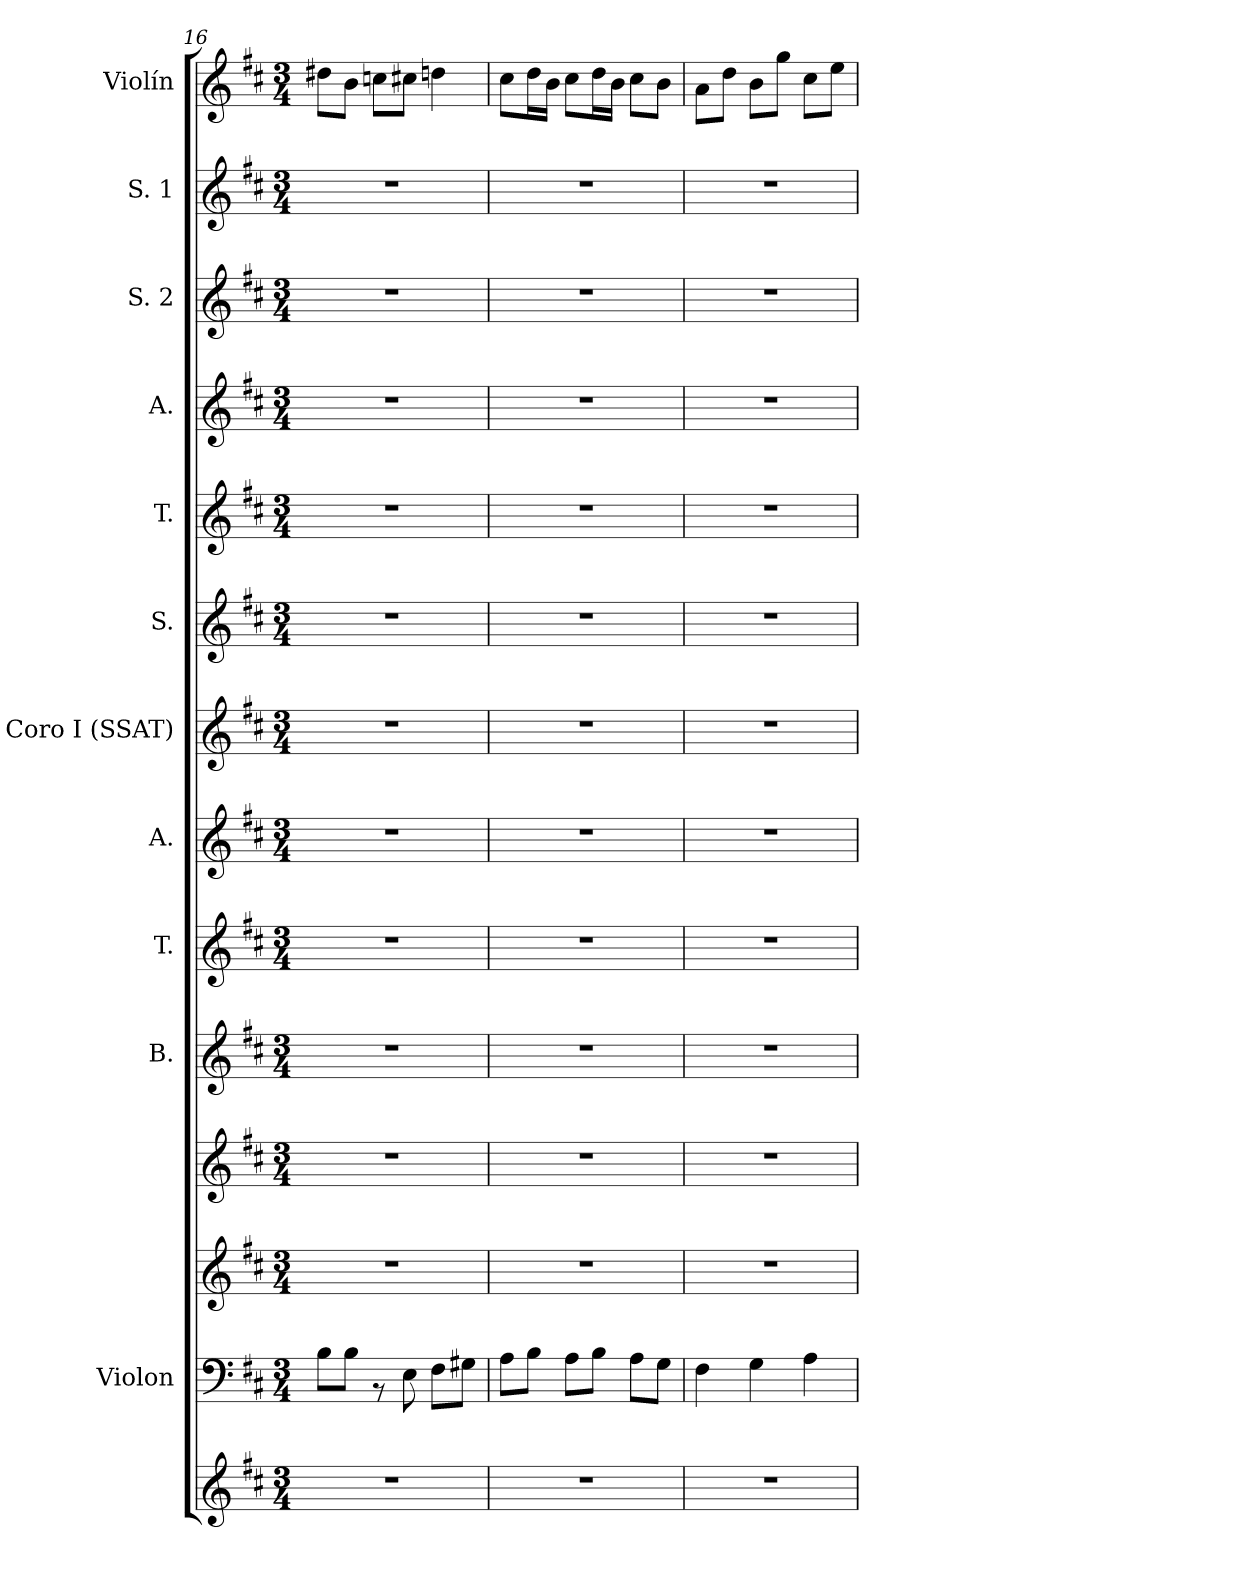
**kern	**kern	**kern	**kern	**kern	**kern	**kern	**kern	**kern	**kern	**kern	**kern	**kern	**kern
*part14	*part13	*part12	*part11	*part10	*part9	*part8	*part7	*part6	*part5	*part4	*part3	*part2	*part1
*staff14	*staff13	*staff12	*staff11	*staff10	*staff9	*staff8	*staff7	*staff6	*staff5	*staff4	*staff3	*staff2	*staff1
*	*I"Violon	*	*	*I"B.	*I"T.	*I"A.	*I"Coro I (SSAT)	*I"S.	*I"T.	*I"A.	*I"S. 2	*I"S. 1	*I"Violín
*	*I'Violon	*	*	*	*	*	*	*	*	*	*I'S. 2	*I'S. 1	*I'Violín
*clefG2	*clefF4	*clefG2	*clefG2	*clefG2	*clefG2	*clefG2	*clefG2	*clefG2	*clefG2	*clefG2	*clefG2	*clefG2	*clefG2
*k[f#c#]	*k[f#c#]	*k[f#c#]	*k[f#c#]	*k[f#c#]	*k[f#c#]	*k[f#c#]	*k[f#c#]	*k[f#c#]	*k[f#c#]	*k[f#c#]	*k[f#c#]	*k[f#c#]	*k[f#c#]
*D:	*D:	*D:	*D:	*D:	*D:	*D:	*D:	*D:	*D:	*D:	*D:	*D:	*D:
*M3/4	*M3/4	*M3/4	*M3/4	*M3/4	*M3/4	*M3/4	*M3/4	*M3/4	*M3/4	*M3/4	*M3/4	*M3/4	*M3/4
=16	=16	=16	=16	=16	=16	=16	=16	=16	=16	=16	=16	=16	=16
2.r	8B\L	2.r	2.r	2.r	2.r	2.r	2.r	2.r	2.r	2.r	2.r	2.r	8dd#X\L
.	8B\J	.	.	.	.	.	.	.	.	.	.	.	8b\J
.	8rAA	.	.	.	.	.	.	.	.	.	.	.	8ccn\L
.	8E\	.	.	.	.	.	.	.	.	.	.	.	8cc#X\J
.	8F#\L	.	.	.	.	.	.	.	.	.	.	.	4ddn\
.	8G#X\J	.	.	.	.	.	.	.	.	.	.	.	.
=17	=17	=17	=17	=17	=17	=17	=17	=17	=17	=17	=17	=17	=17
2.r	8A\L	2.r	2.r	2.r	2.r	2.r	2.r	2.r	2.r	2.r	2.r	2.r	8cc#\L
.	8B\J	.	.	.	.	.	.	.	.	.	.	.	16dd\L
.	.	.	.	.	.	.	.	.	.	.	.	.	16b\JJ
.	8A\L	.	.	.	.	.	.	.	.	.	.	.	8cc#\L
.	8B\J	.	.	.	.	.	.	.	.	.	.	.	16dd\L
.	.	.	.	.	.	.	.	.	.	.	.	.	16b\JJ
.	8A\L	.	.	.	.	.	.	.	.	.	.	.	8cc#\L
.	8G\J	.	.	.	.	.	.	.	.	.	.	.	8b\J
!!LO:LB:g=z
=18	=18	=18	=18	=18	=18	=18	=18	=18	=18	=18	=18	=18	=18
2.r	4F#\	2.r	2.r	2.r	2.r	2.r	2.r	2.r	2.r	2.r	2.r	2.r	8a\L
.	.	.	.	.	.	.	.	.	.	.	.	.	8dd\J
.	4G\	.	.	.	.	.	.	.	.	.	.	.	8b\L
.	.	.	.	.	.	.	.	.	.	.	.	.	8gg\J
.	4A\	.	.	.	.	.	.	.	.	.	.	.	8cc#\L
.	.	.	.	.	.	.	.	.	.	.	.	.	8ee\J
=	=	=	=	=	=	=	=	=	=	=	=	=	=
*-	*-	*-	*-	*-	*-	*-	*-	*-	*-	*-	*-	*-	*-
